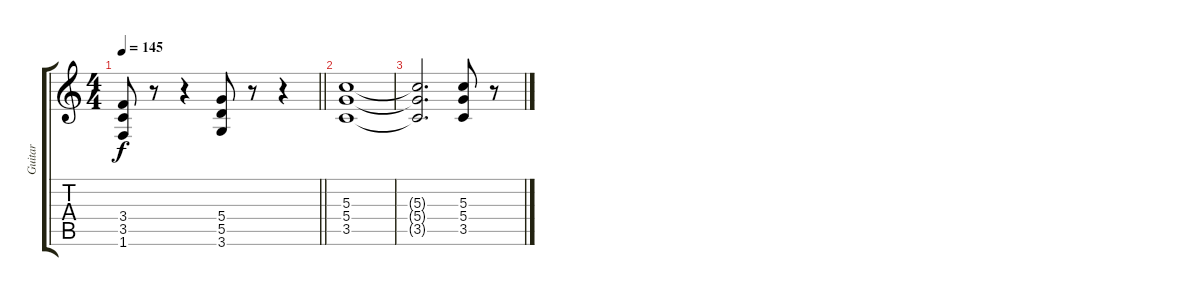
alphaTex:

\track ("Guitar" "Guitar") {instrument overdrivenguitar}
\staff {score tabs}
\tuning (E4 B3 G3 D3 A2 E2) {hide}
\ts (4 4)
\tempo 145
\clef g2
\barLineRight lightlight
\ks c
(3.4 3.5 1.6).8{dy f} r.8 r.4 (5.4 5.5 3.6).8 r.8 r.4 |
(5.3 5.4 3.5).1 |
(5.3{t} 5.4{t} 3.5{t}).2{d} (5.3 5.4 3.5).8 r.8
